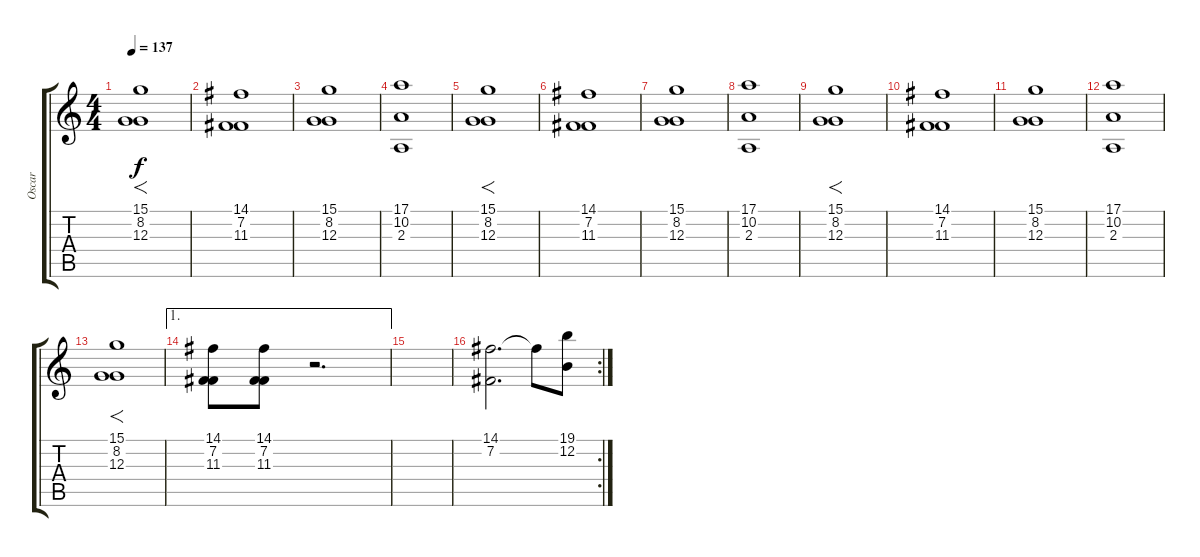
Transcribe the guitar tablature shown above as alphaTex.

\track ("Oscar" "Oscar") {instrument stringensemble1}
\staff {score tabs}
\tuning (E4 B3 G3 D3 A2 E2) {hide}
\ts (4 4)
\tempo 137
\clef g2
\ks c
(15.1 8.2 12.3).1{f dy f} |
(14.1 7.2 11.3).1 |
(15.1 8.2 12.3).1 |
(17.1 10.2 2.3).1 |
(15.1 8.2 12.3).1{f} |
(14.1 7.2 11.3).1 |
(15.1 8.2 12.3).1 |
(17.1 10.2 2.3).1 |
(15.1 8.2 12.3).1{f} |
(14.1 7.2 11.3).1 |
(15.1 8.2 12.3).1 |
(17.1 10.2 2.3).1 |
(15.1 8.2 12.3).1{f} |
\ae 1
(14.1 7.2 11.3).8 (14.1 7.2 11.3).8 r.2{d} |
|
\rc 2
(14.1 7.2).2{d} 14.1{t}.8 (19.1 12.2).8
